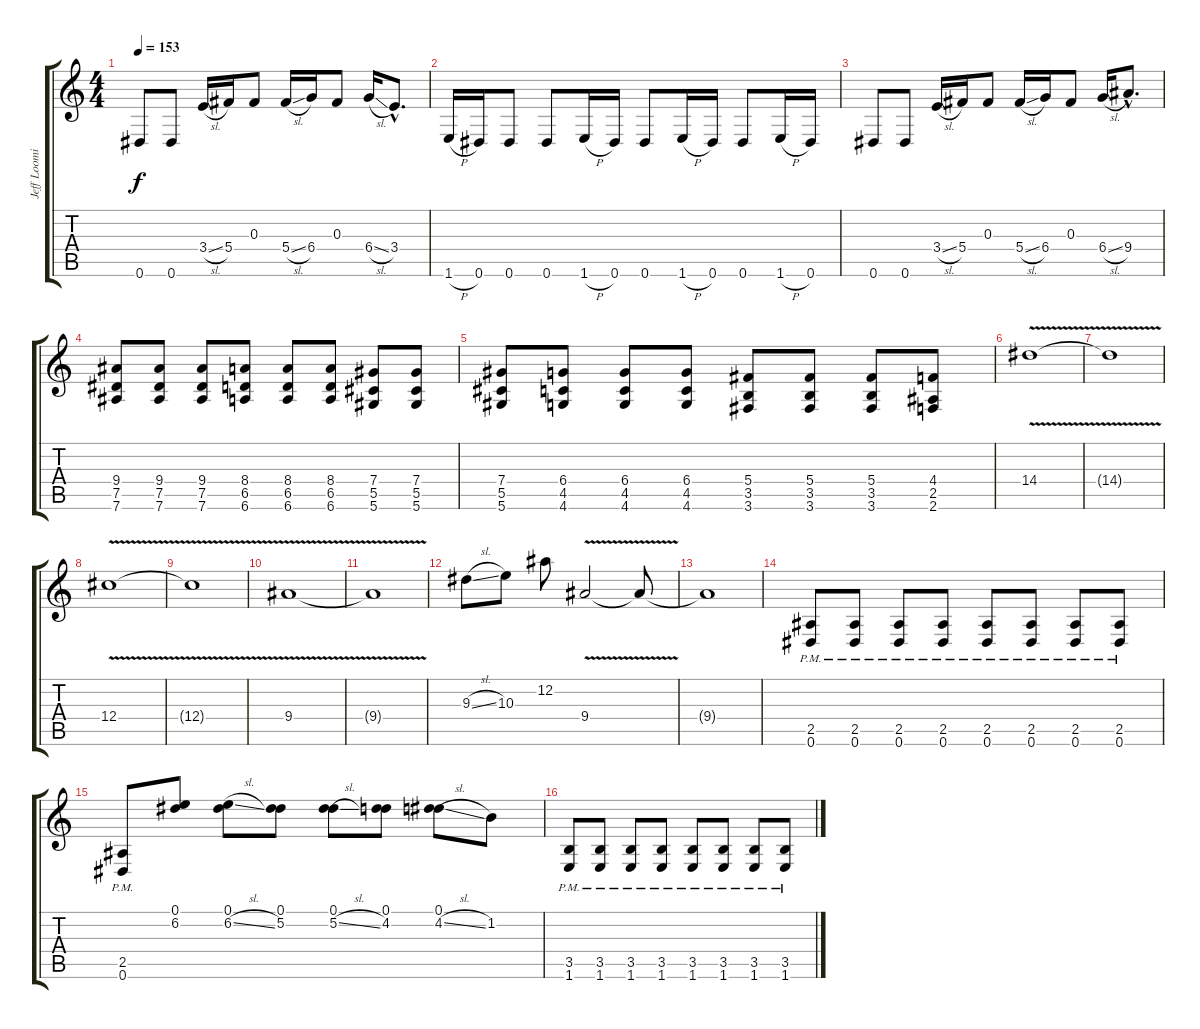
\track ("Jeff Loomis" "Jeff Loomi") {instrument distortionguitar}
\staff {score tabs}
\tuning (Eb4 Bb3 Gb3 Db3 Ab2 Eb2) {hide}
\ts (4 4)
\tempo 153
\clef g2
\ks c
0.6.8{dy f} 0.6.8 3.4{sl}.16 5.4.16 0.3.8 5.4{sl}.16 6.4.16 0.3.8 6.4{sl}.16 3.4{hac}.8{d} |
1.6{h}.16 0.6.16 0.6.8 0.6.8 1.6{h}.16 0.6.16 0.6.8 1.6{h}.16 0.6.16 0.6.8 1.6{h}.16 0.6.16 |
0.6.8 0.6.8 3.4{sl}.16 5.4.16 0.3.8 5.4{sl}.16 6.4.16 0.3.8 6.4{sl}.16 9.4{hac}.8{d} |
(9.4 7.5 7.6).8 (9.4 7.5 7.6).8 (9.4 7.5 7.6).8 (8.4 6.5 6.6).8 (8.4 6.5 6.6).8 (8.4 6.5 6.6).8 (7.4 5.5 5.6).8 (7.4 5.5 5.6).8 |
(7.4 5.5 5.6).8 (6.4 4.5 4.6).8 (6.4 4.5 4.6).8 (6.4 4.5 4.6).8 (5.4 3.5 3.6).8 (5.4 3.5 3.6).8 (5.4 3.5 3.6).8 (4.4 2.5 2.6).8 |
14.4{v}.1 |
14.4{t}.1 |
12.4{v}.1 |
12.4{t}.1 |
9.4{v}.1 |
9.4{t}.1 |
9.3{sl}.8 10.3.8 12.2.8 9.4{v}.2 9.4{t}.8 |
9.4{t}.1 |
(2.5{pm} 0.6{pm}).8 (2.5{pm} 0.6{pm}).8 (2.5{pm} 0.6{pm}).8 (2.5{pm} 0.6{pm}).8 (2.5{pm} 0.6{pm}).8 (2.5{pm} 0.6{pm}).8 (2.5{pm} 0.6{pm}).8 (2.5{pm} 0.6{pm}).8 |
(2.5{pm} 0.6{pm}).8 (0.1 6.2).8 (0.1 6.2{sl}).8 (0.1 5.2).8 (0.1 5.2{sl}).8 (0.1 4.2).8 (0.1 4.2{sl}).8 1.2.8 |
(3.5{pm} 1.6{pm}).8 (3.5{pm} 1.6{pm}).8 (3.5{pm} 1.6{pm}).8 (3.5{pm} 1.6{pm}).8 (3.5{pm} 1.6{pm}).8 (3.5{pm} 1.6{pm}).8 (3.5{pm} 1.6{pm}).8 (3.5{pm} 1.6{pm}).8
